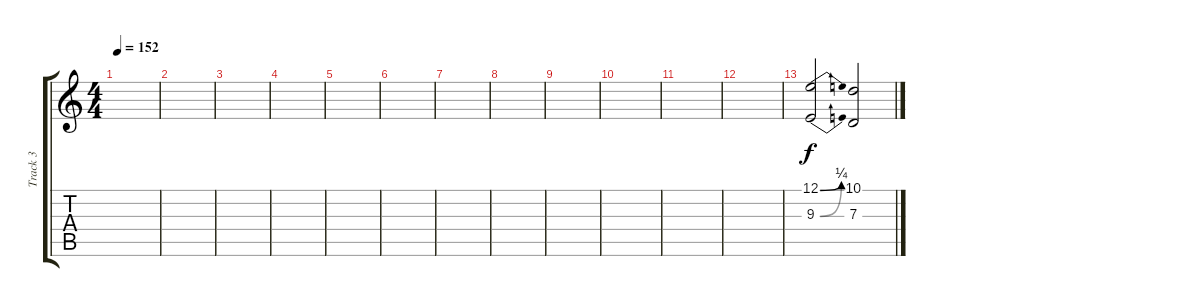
\track ("Track 3" "Track 3") {instrument choiraahs}
\staff {score tabs}
\tuning (E4 B3 G3 D3 A2 E2) {hide}
\ts (4 4)
\tempo 152
\clef g2
\ks c
|
|
|
|
|
|
|
|
|
|
|
|
(12.1{be (bend 0 0 60 1)} 9.3{be (bend 0 0 60 1)}).2 (10.1 7.3).2
